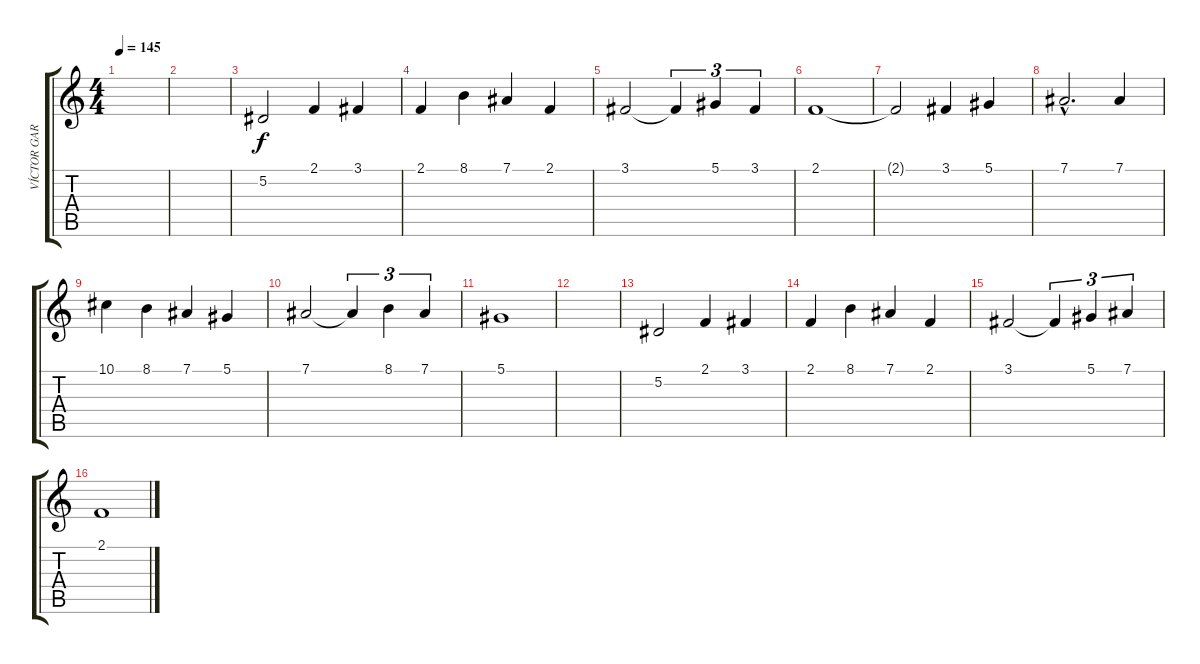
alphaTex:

\track ("VÍCTOR GARCÍA" "VÍCTOR GAR") {instrument clarinet}
\staff {score tabs}
\tuning (Eb4 Bb3 Gb3 Db3 Ab2 Eb2) {hide}
\ts (4 4)
\tempo 145
\clef g2
\ks c
|
|
5.2.2 2.1.4 3.1.4 |
2.1.4 8.1.4 7.1.4 2.1.4 |
3.1.2 3.1{t}.4{tu (3 2)} 5.1.4{tu (3 2)} 3.1.4{tu (3 2)} |
2.1.1 |
2.1{t}.2 3.1.4 5.1.4 |
7.1{hac}.2{d} 7.1.4 |
10.1.4 8.1.4 7.1.4 5.1.4 |
7.1.2 7.1{t}.4{tu (3 2)} 8.1.4{tu (3 2)} 7.1.4{tu (3 2)} |
5.1.1 |
|
5.2.2 2.1.4 3.1.4 |
2.1.4 8.1.4 7.1.4 2.1.4 |
3.1.2 3.1{t}.4{tu (3 2)} 5.1.4{tu (3 2)} 7.1.4{tu (3 2)} |
2.1.1
